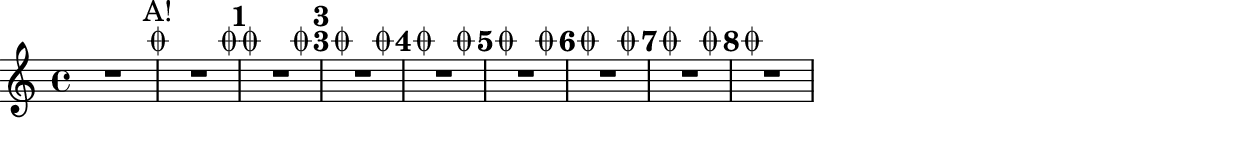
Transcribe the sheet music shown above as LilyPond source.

%% Generated by lilypond-book
%% Options: [exampleindent=10.16\mm,indent=0\mm,line-width=160\mm,paper-height=845.047\pt,paper-width=597.508\pt,papersize='(cons (* 597.508 pt) (* 845.047 pt))]
\include "lilypond-book-preamble.ly"


% ****************************************************************
% Start cut-&-pastable-section
% ****************************************************************

#(ly:set-option 'eps-box-padding 3.000000)



\paper {
  #(set-paper-size '(cons (* 597.508 pt) (* 845.047 pt)))
  indent = 0\mm
  line-width = 160\mm
  % offset the left padding, also add 1mm as lilypond creates cropped
  % images with a little space on the right
  line-width = #(- line-width (* mm  3.000000) (* mm 1))
}

\layout {
  
}




% ****************************************************************
% ly snippet:
% ****************************************************************
\sourcefilename "/lilypond-2.25.15/input/regression/mark-tracking-conflict-specific-coda-mark.ly"
\sourcefileline 0
\version "2.23.6"
#(ly:set-option 'warning-as-error #t)

\header {
  texidoc = "LilyPond issues warnings when @code{\\codaMark @var{n}}
conflicts with certain other simultaneous marks, and engraves only
the first.

Coda marks 1 to@tie{}3 should appear with various rehearsal marks.
Coda marks 4 to@tie{}8 should appear alone."
}

\layout {
  \context {
    \Score
    rehearsalMarkFormatter = #format-mark-numbers
  }
}

\parallelMusic upper,lower {
  R1 \codaMark 1 |
  R1 \mark "A!" |
  %% no warning

  R1 \codaMark 2 |
  R1 \mark \default |
  %% no warning

  R1 \codaMark 3 |
  R1 \mark 3 |
  %% no warning

  R1 \codaMark 4 |
  R1 \segnoMark \default |
  #(ly:expect-warning (ly:translate-cpp-warning-scheme
                       "conflict with event: `%s'") "coda-mark-event")
  #(ly:expect-warning (ly:translate-cpp-warning-scheme
                       "discarding event: `%s'") "segno-mark-event")

  R1 \codaMark 5 |
  R1 \segnoMark 9 |
  #(ly:expect-warning (ly:translate-cpp-warning-scheme
                       "conflict with event: `%s'") "coda-mark-event")
  #(ly:expect-warning (ly:translate-cpp-warning-scheme
                       "discarding event: `%s'") "segno-mark-event")

  R1 \codaMark 6 |
  R1 \codaMark \default |
  %% no warning

  R1 \codaMark 7 |
  R1 \codaMark 3 |
  #(ly:expect-warning (ly:translate-cpp-warning-scheme
                       "conflict with event: `%s'") "coda-mark-event")
  #(ly:expect-warning (ly:translate-cpp-warning-scheme
                       "discarding event: `%s'") "coda-mark-event")

  R1 \codaMark 8 |
  R1 \sectionLabel "Coda" |
  #(ly:expect-warning (ly:translate-cpp-warning-scheme
                       "conflict with event: `%s'") "coda-mark-event")
  #(ly:expect-warning (ly:translate-cpp-warning-scheme
                       "discarding event: `%s'") "section-label-event")

  R1 |
  R1 |
}

\new Staff <<
  \new Voice \upper
  \new Voice \lower
>>



% ****************************************************************
% end ly snippet
% ****************************************************************
